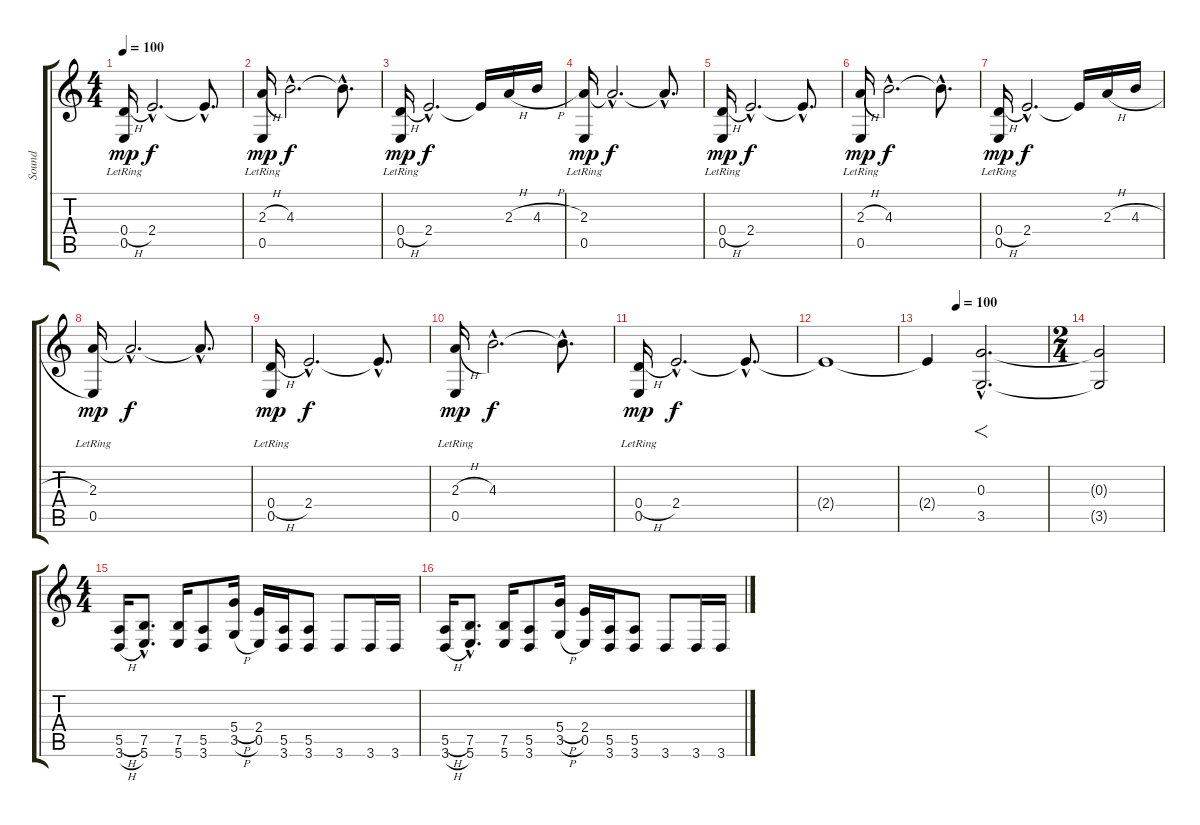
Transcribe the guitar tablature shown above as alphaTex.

\track ("Sound" "Sound") {instrument overdrivenguitar}
\staff {score tabs}
\tuning (E4 B3 G3 D3 E2 B1) {hide}
\ts (4 4)
\tempo 100
\clef g2
\ks c
(0.4{h} 0.5{lr}).16{dy mp} 2.4{hac}.2{d dy f} 2.4{hac t}.8{d} |
(2.3{h} 0.5{lr}).16{dy mp} 4.3{hac}.2{d dy f} 4.3{hac t}.8{d} |
(0.4{h} 0.5{lr}).16{dy mp} 2.4{hac}.2{d dy f} 2.4{t}.16 2.3{h}.16 4.3{h}.16 |
(2.3 0.5{lr}).16{dy mp} 2.3{hac t}.2{d dy f} 2.3{hac t}.8{d} |
(0.4{h} 0.5{lr}).16{dy mp} 2.4{hac}.2{d dy f} 2.4{hac t}.8{d} |
(2.3{h} 0.5{lr}).16{dy mp} 4.3{hac}.2{d dy f} 4.3{hac t}.8{d} |
(0.4{h} 0.5{lr}).16{dy mp} 2.4{hac}.2{d dy f} 2.4{t}.16 2.3{h}.16 4.3{h}.16 |
(2.3 0.5{lr}).16{dy mp} 2.3{hac t}.2{d dy f} 2.3{hac t}.8{d} |
(0.4{h} 0.5{lr}).16{dy mp} 2.4{hac}.2{d dy f} 2.4{hac t}.8{d} |
(2.3{h} 0.5{lr}).16{dy mp} 4.3{hac}.2{d dy f} 4.3{hac t}.8{d} |
(0.4{h} 0.5{lr}).16{dy mp} 2.4{hac}.2{d dy f} 2.4{hac t}.8{d} |
2.4{t}.1 |
\tempo (100 0.25)
2.4{t}.4{volume 1 instrument distortionguitar} (0.3{hac} 3.5{hac}).2{f d volume 16} |
\ts (2 4)
(0.3{t} 3.5{t}).2 |
\ts (4 4)
(5.5{h} 3.6{h}).16 (7.5{hac} 5.6{hac}).8{d} (7.5 5.6).16 (5.5 3.6).8 (5.4{h} 3.5{h}).16 (2.4 0.5).16 (5.5 3.6).16 (5.5 3.6).8 3.6.8 3.6.16 3.6.16 |
(5.5{h} 3.6{h}).16 (7.5{hac} 5.6{hac}).8{d} (7.5 5.6).16 (5.5 3.6).8 (5.4{h} 3.5{h}).16 (2.4 0.5).16 (5.5 3.6).16 (5.5 3.6).8 3.6.8 3.6.16 3.6.16
